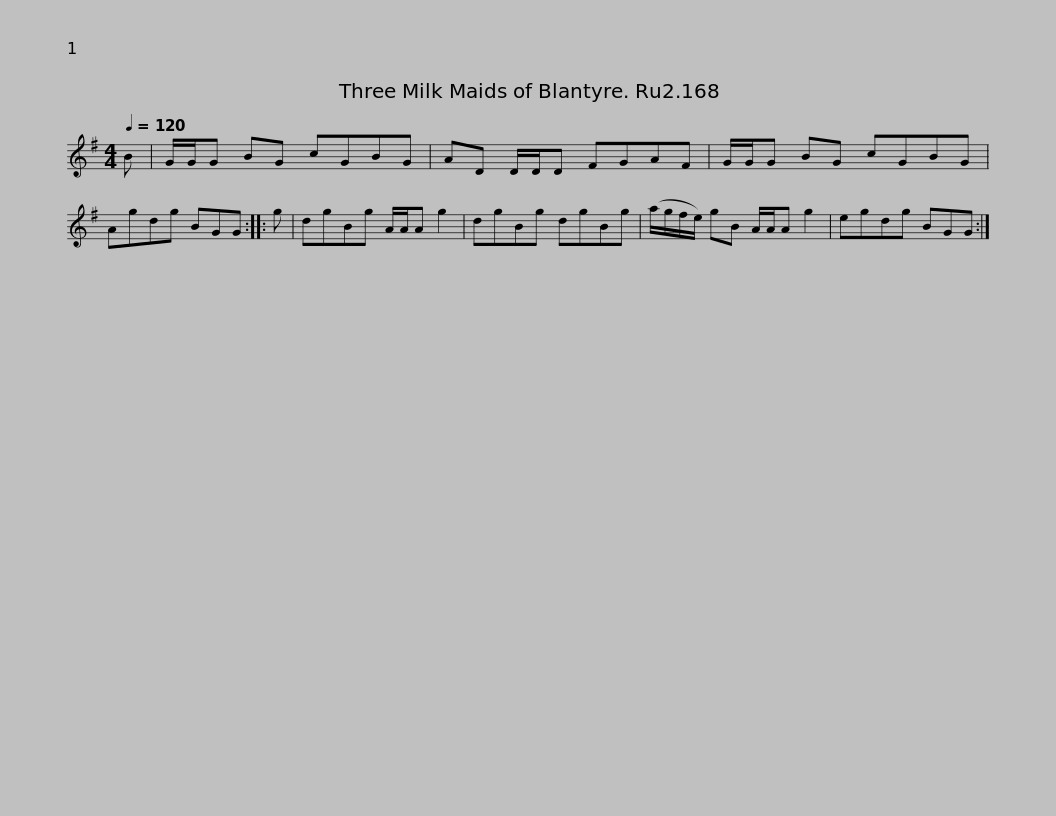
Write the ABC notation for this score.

X:1
L:1/8
Q:1/4=120
M:4/4
I:linebreak $
K:G
V:1 treble
V:1
 B | G/G/G BG cGBG | AD D/D/D FGAF | G/G/G BG cGBG | Agdg BGG :: %5
 g |$ dgBg A/A/A g2 | dgBg dgBg | (a/g/f/e/) gB A/A/A g2 | egdg BGG :| %10
